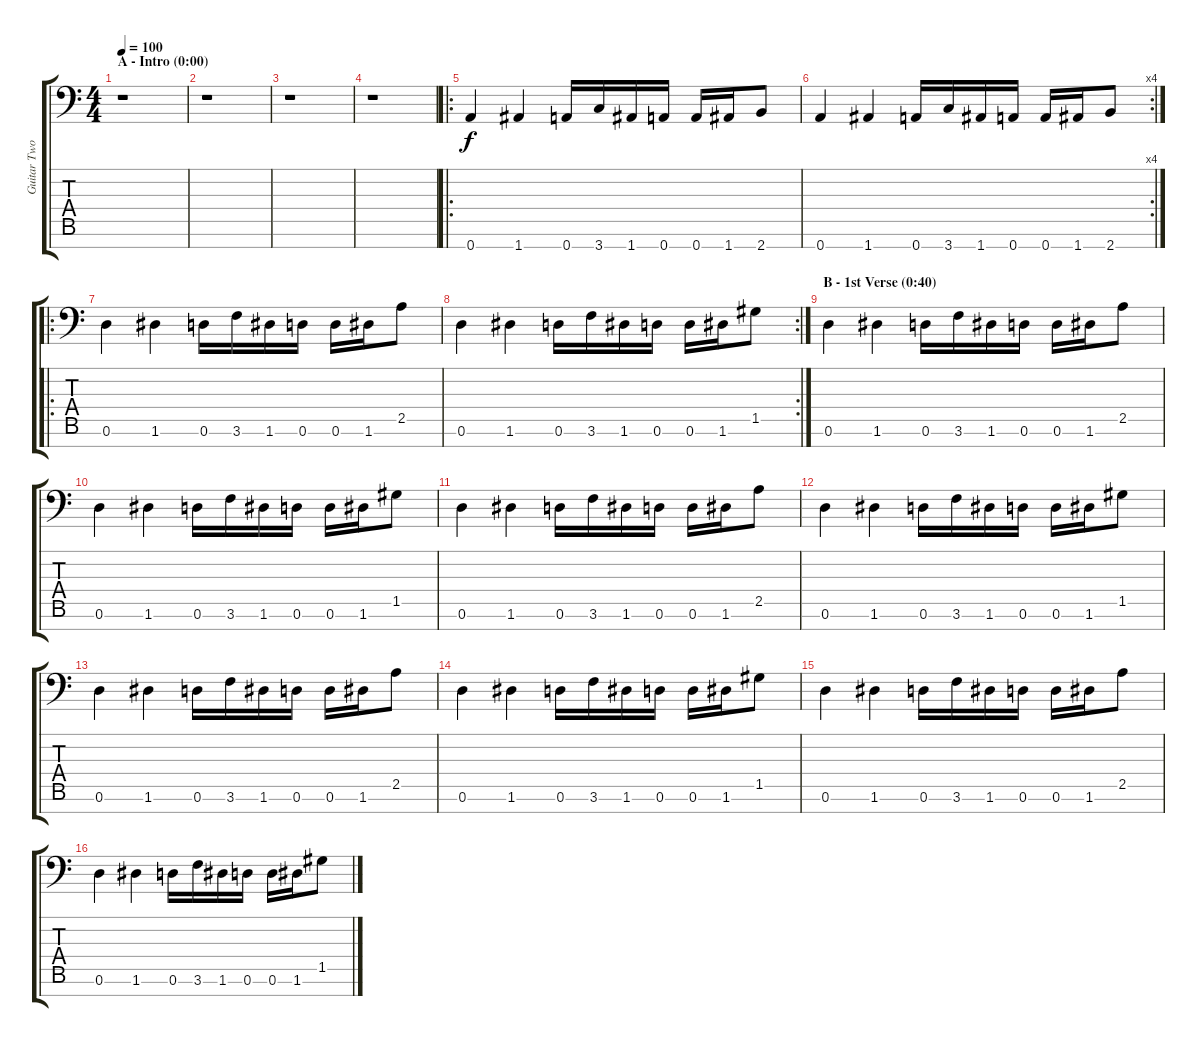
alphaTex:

\track ("Guitar Two" "Guitar Two") {instrument distortionguitar}
\staff {score tabs}
\tuning (D4 A3 F3 C3 G2 D2 A1) {hide}
\ts (4 4)
\section ("" "A - Intro (0:00)")
\tempo 100
\clef f4
\ks c
r.1{dy f instrument distortionguitar} |
r.1 |
r.1 |
r.1 |
\ro
0.7.4 1.7.4 0.7.16 3.7.16 1.7.16 0.7.16 0.7.16 1.7.16 2.7.8 |
\rc 4
0.7.4 1.7.4 0.7.16 3.7.16 1.7.16 0.7.16 0.7.16 1.7.16 2.7.8 |
\ro
0.6.4 1.6.4 0.6.16 3.6.16 1.6.16 0.6.16 0.6.16 1.6.16 2.5.8 |
\rc 2
0.6.4 1.6.4 0.6.16 3.6.16 1.6.16 0.6.16 0.6.16 1.6.16 1.5.8 |
\section ("" "B - 1st Verse (0:40)")
0.6.4 1.6.4 0.6.16 3.6.16 1.6.16 0.6.16 0.6.16 1.6.16 2.5.8 |
0.6.4 1.6.4 0.6.16 3.6.16 1.6.16 0.6.16 0.6.16 1.6.16 1.5.8 |
0.6.4 1.6.4 0.6.16 3.6.16 1.6.16 0.6.16 0.6.16 1.6.16 2.5.8 |
0.6.4 1.6.4 0.6.16 3.6.16 1.6.16 0.6.16 0.6.16 1.6.16 1.5.8 |
0.6.4 1.6.4 0.6.16 3.6.16 1.6.16 0.6.16 0.6.16 1.6.16 2.5.8 |
0.6.4 1.6.4 0.6.16 3.6.16 1.6.16 0.6.16 0.6.16 1.6.16 1.5.8 |
0.6.4 1.6.4 0.6.16 3.6.16 1.6.16 0.6.16 0.6.16 1.6.16 2.5.8 |
0.6.4 1.6.4 0.6.16 3.6.16 1.6.16 0.6.16 0.6.16 1.6.16 1.5.8
